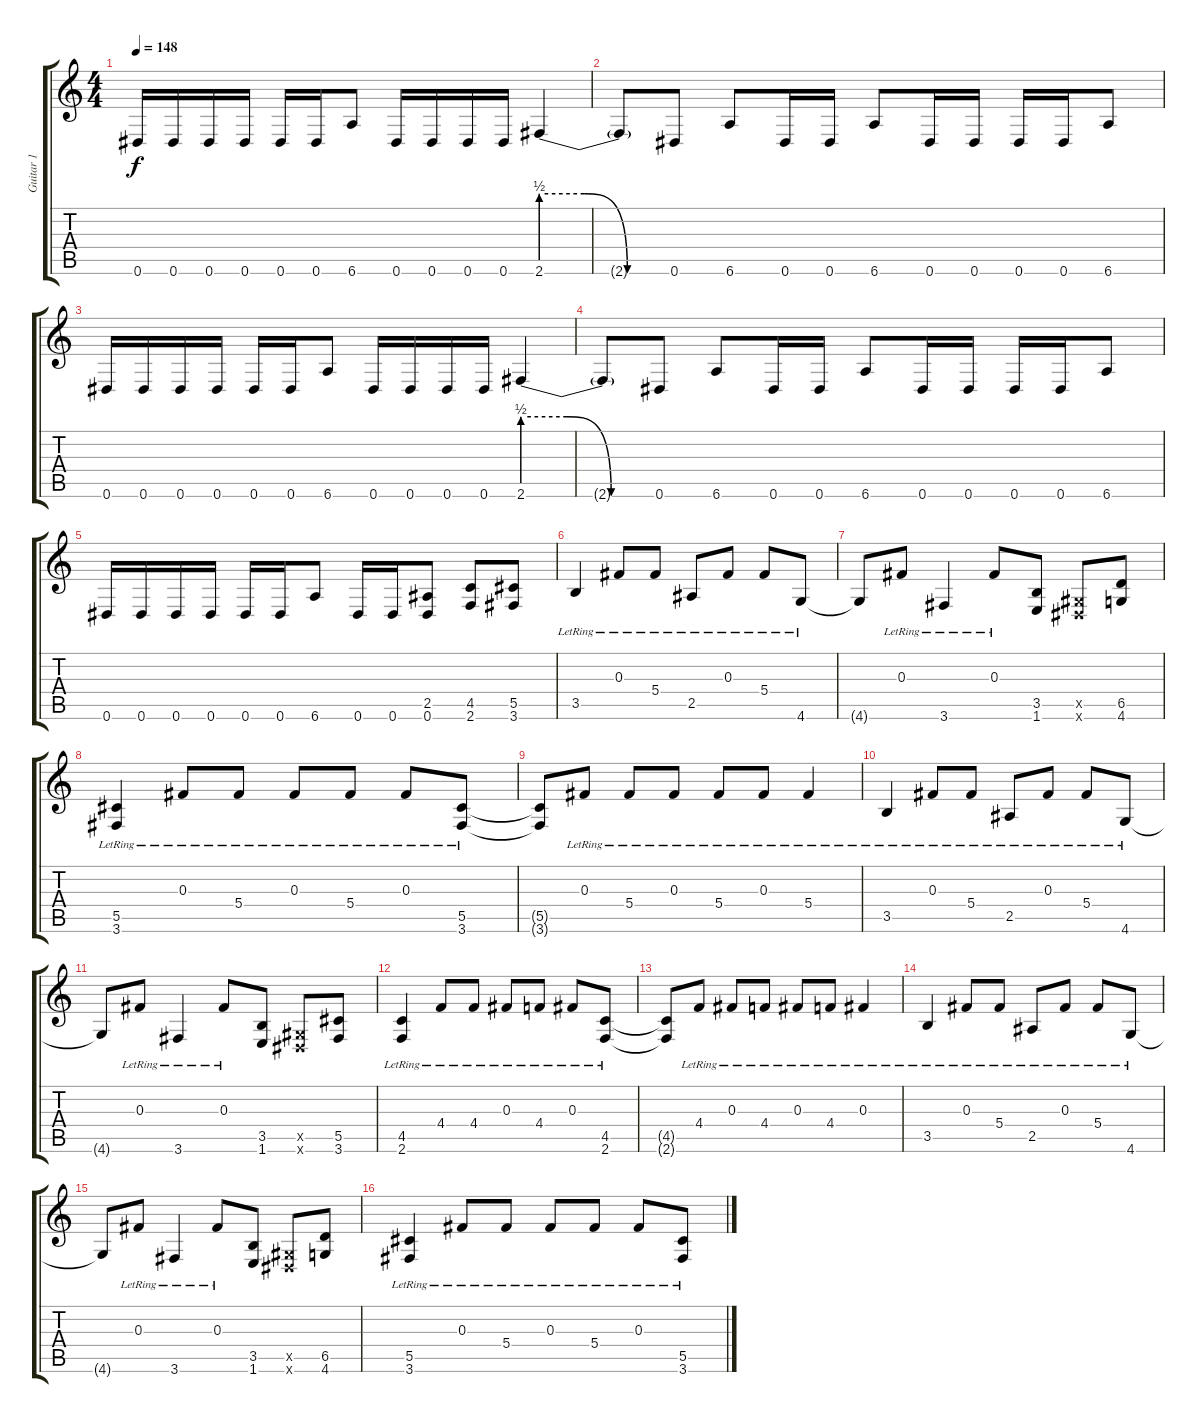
\track ("Guitar 1" "Guitar 1") {instrument overdrivenguitar}
\staff {score tabs}
\tuning (Eb4 Bb3 Gb3 Db3 Ab2 Eb2) {hide}
\ts (4 4)
\tempo 148
\clef g2
\ks c
0.6.16{dy f} 0.6.16 0.6.16 0.6.16 0.6.16 0.6.16 6.6.8 0.6.16 0.6.16 0.6.16 0.6.16 2.6{be (custom 0 2 20 2 40 0 60 0)}.4 |
2.6{t}.8 0.6.8 6.6.8 0.6.16 0.6.16 6.6.8 0.6.16 0.6.16 0.6.16 0.6.16 6.6.8 |
0.6.16 0.6.16 0.6.16 0.6.16 0.6.16 0.6.16 6.6.8 0.6.16 0.6.16 0.6.16 0.6.16 2.6{be (custom 0 2 20 2 40 0 60 0)}.4 |
2.6{t}.8 0.6.8 6.6.8 0.6.16 0.6.16 6.6.8 0.6.16 0.6.16 0.6.16 0.6.16 6.6.8 |
0.6.16 0.6.16 0.6.16 0.6.16 0.6.16 0.6.16 6.6.8 0.6.16 0.6.16 (2.5 0.6).8 (4.5 2.6).8 (5.5 3.6).8 |
\section ("" "")
3.5{lr}.4 0.3{lr}.8 5.4{lr}.8 2.5{lr}.8 0.3{lr}.8 5.4{lr}.8 4.6{lr}.8 |
4.6{t}.8 0.3{lr}.8 3.6{lr}.4 0.3{lr}.8 (3.5 1.6).8 (0.5{x} 0.6{x}).8 (6.5 4.6).8 |
(5.5{lr} 3.6{lr}).4 0.3{lr}.8 5.4{lr}.8 0.3{lr}.8 5.4{lr}.8 0.3{lr}.8 (5.5{lr} 3.6{lr}).8 |
(5.5{t} 3.6{t}).8 0.3{lr}.8 5.4{lr}.8 0.3{lr}.8 5.4{lr}.8 0.3{lr}.8 5.4{lr}.4 |
3.5{lr}.4 0.3{lr}.8 5.4{lr}.8 2.5{lr}.8 0.3{lr}.8 5.4{lr}.8 4.6{lr}.8 |
4.6{t}.8 0.3{lr}.8 3.6{lr}.4 0.3{lr}.8 (3.5 1.6).8 (0.5{x} 0.6{x}).8 (5.5 3.6).8 |
(4.5{lr} 2.6{lr}).4 4.4{lr}.8 4.4{lr}.8 0.3{lr}.8 4.4{lr}.8 0.3{lr}.8 (4.5{lr} 2.6{lr}).8 |
(4.5{t} 2.6{t}).8 4.4{lr}.8 0.3{lr}.8 4.4{lr}.8 0.3{lr}.8 4.4{lr}.8 0.3{lr}.4 |
3.5{lr}.4 0.3{lr}.8 5.4{lr}.8 2.5{lr}.8 0.3{lr}.8 5.4{lr}.8 4.6{lr}.8 |
4.6{t}.8 0.3{lr}.8 3.6{lr}.4 0.3{lr}.8 (3.5 1.6).8 (0.5{x} 0.6{x}).8 (6.5 4.6).8 |
(5.5{lr} 3.6{lr}).4 0.3{lr}.8 5.4{lr}.8 0.3{lr}.8 5.4{lr}.8 0.3{lr}.8 (5.5{lr} 3.6{lr}).8
